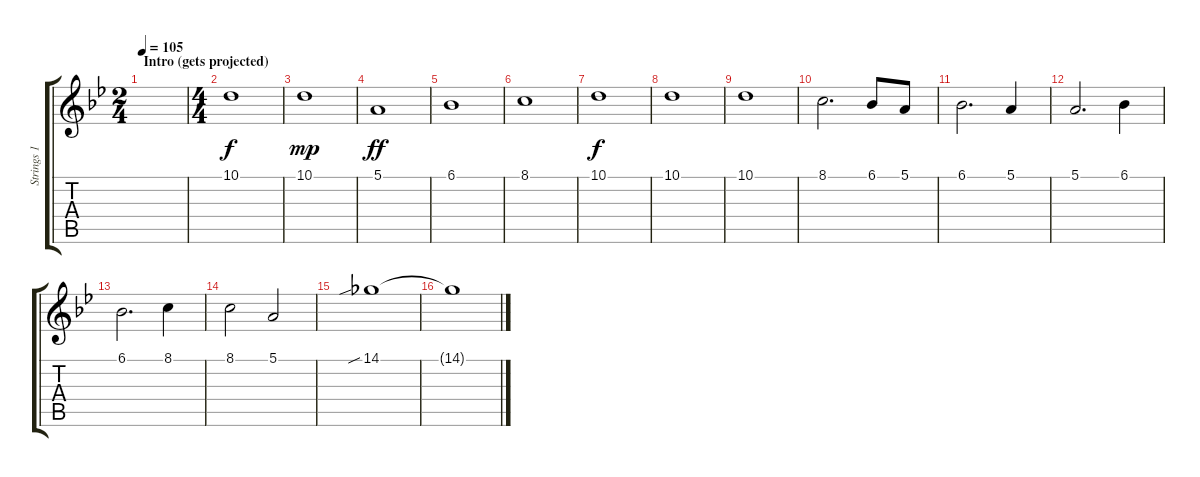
\track ("Strings 1" "Strings 1") {instrument stringensemble1}
\staff {score tabs}
\tuning (E4 B3 G3 D3 A2 E2) {hide}
\ts (2 4)
\section ("" "Intro (gets projected)")
\tempo 105
\tempo 90
\tempo 105
\clef g2
\ks bb
|
\ts (4 4)
10.1.1 |
10.1.1{dy mp} |
5.1.1{dy ff} |
6.1.1 |
8.1.1 |
10.1.1{dy f} |
10.1.1 |
10.1.1 |
8.1.2{d} 6.1.8 5.1.8 |
6.1.2{d} 5.1.4 |
5.1.2{d} 6.1.4 |
6.1.2{d} 8.1.4 |
8.1.2 5.1.2 |
14.1{sib}.1{volume 0} |
14.1{t}.1
